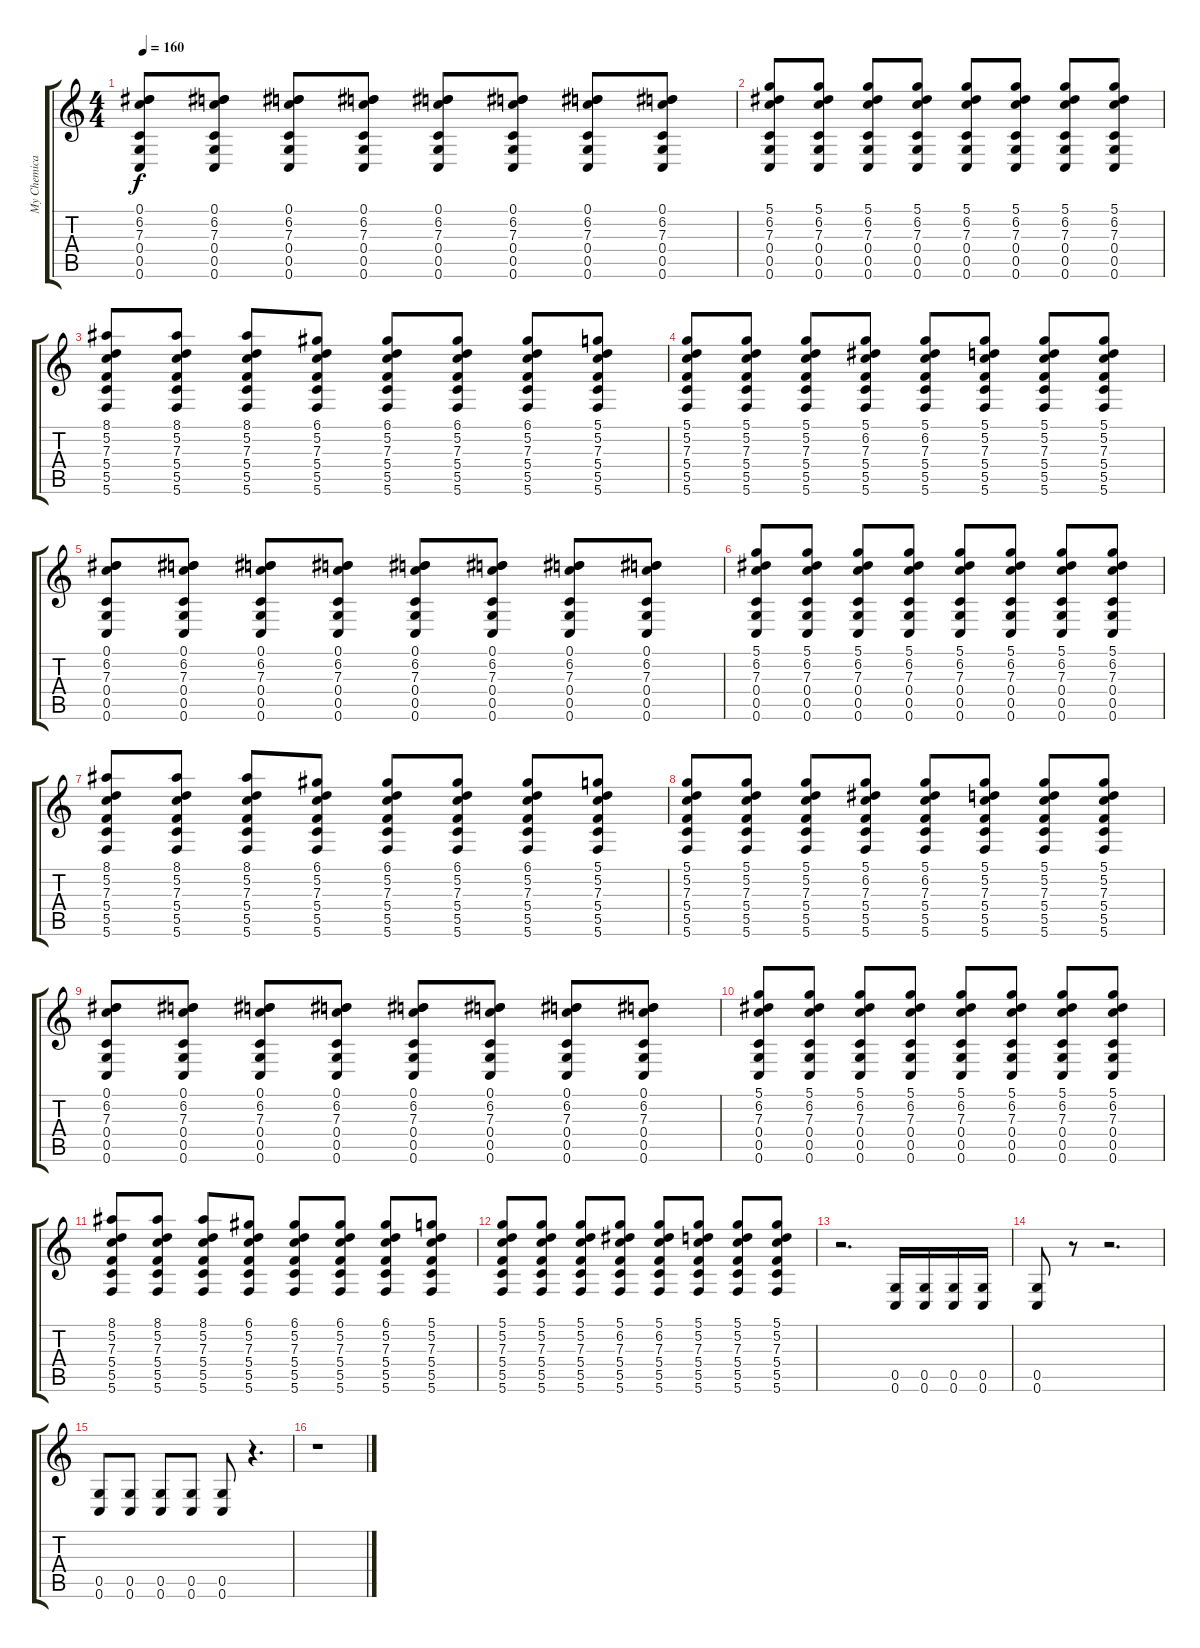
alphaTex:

\track ("My Chemical Kevin" "My Chemica") {instrument overdrivenguitar}
\staff {score tabs}
\tuning (D4 A3 F3 C3 G2 C2) {hide}
\ts (4 4)
\tempo 160
\clef g2
\ks c
(0.1 6.2 7.3 0.4 0.5 0.6).8{dy f} (0.1 6.2 7.3 0.4 0.5 0.6).8 (0.1 6.2 7.3 0.4 0.5 0.6).8 (0.1 6.2 7.3 0.4 0.5 0.6).8 (0.1 6.2 7.3 0.4 0.5 0.6).8 (0.1 6.2 7.3 0.4 0.5 0.6).8 (0.1 6.2 7.3 0.4 0.5 0.6).8 (0.1 6.2 7.3 0.4 0.5 0.6).8 |
(5.1 6.2 7.3 0.4 0.5 0.6).8 (5.1 6.2 7.3 0.4 0.5 0.6).8 (5.1 6.2 7.3 0.4 0.5 0.6).8 (5.1 6.2 7.3 0.4 0.5 0.6).8 (5.1 6.2 7.3 0.4 0.5 0.6).8 (5.1 6.2 7.3 0.4 0.5 0.6).8 (5.1 6.2 7.3 0.4 0.5 0.6).8 (5.1 6.2 7.3 0.4 0.5 0.6).8 |
(8.1 5.2 7.3 5.4 5.5 5.6).8 (8.1 5.2 7.3 5.4 5.5 5.6).8 (8.1 5.2 7.3 5.4 5.5 5.6).8 (6.1 5.2 7.3 5.4 5.5 5.6).8 (6.1 5.2 7.3 5.4 5.5 5.6).8 (6.1 5.2 7.3 5.4 5.5 5.6).8 (6.1 5.2 7.3 5.4 5.5 5.6).8 (5.1 5.2 7.3 5.4 5.5 5.6).8 |
(5.1 5.2 7.3 5.4 5.5 5.6).8 (5.1 5.2 7.3 5.4 5.5 5.6).8 (5.1 5.2 7.3 5.4 5.5 5.6).8 (5.1 6.2 7.3 5.4 5.5 5.6).8 (5.1 6.2 7.3 5.4 5.5 5.6).8 (5.1 5.2 7.3 5.4 5.5 5.6).8 (5.1 5.2 7.3 5.4 5.5 5.6).8 (5.1 5.2 7.3 5.4 5.5 5.6).8 |
(0.1 6.2 7.3 0.4 0.5 0.6).8 (0.1 6.2 7.3 0.4 0.5 0.6).8 (0.1 6.2 7.3 0.4 0.5 0.6).8 (0.1 6.2 7.3 0.4 0.5 0.6).8 (0.1 6.2 7.3 0.4 0.5 0.6).8 (0.1 6.2 7.3 0.4 0.5 0.6).8 (0.1 6.2 7.3 0.4 0.5 0.6).8 (0.1 6.2 7.3 0.4 0.5 0.6).8 |
(5.1 6.2 7.3 0.4 0.5 0.6).8 (5.1 6.2 7.3 0.4 0.5 0.6).8 (5.1 6.2 7.3 0.4 0.5 0.6).8 (5.1 6.2 7.3 0.4 0.5 0.6).8 (5.1 6.2 7.3 0.4 0.5 0.6).8 (5.1 6.2 7.3 0.4 0.5 0.6).8 (5.1 6.2 7.3 0.4 0.5 0.6).8 (5.1 6.2 7.3 0.4 0.5 0.6).8 |
(8.1 5.2 7.3 5.4 5.5 5.6).8 (8.1 5.2 7.3 5.4 5.5 5.6).8 (8.1 5.2 7.3 5.4 5.5 5.6).8 (6.1 5.2 7.3 5.4 5.5 5.6).8 (6.1 5.2 7.3 5.4 5.5 5.6).8 (6.1 5.2 7.3 5.4 5.5 5.6).8 (6.1 5.2 7.3 5.4 5.5 5.6).8 (5.1 5.2 7.3 5.4 5.5 5.6).8 |
(5.1 5.2 7.3 5.4 5.5 5.6).8 (5.1 5.2 7.3 5.4 5.5 5.6).8 (5.1 5.2 7.3 5.4 5.5 5.6).8 (5.1 6.2 7.3 5.4 5.5 5.6).8 (5.1 6.2 7.3 5.4 5.5 5.6).8 (5.1 5.2 7.3 5.4 5.5 5.6).8 (5.1 5.2 7.3 5.4 5.5 5.6).8 (5.1 5.2 7.3 5.4 5.5 5.6).8 |
(0.1 6.2 7.3 0.4 0.5 0.6).8 (0.1 6.2 7.3 0.4 0.5 0.6).8 (0.1 6.2 7.3 0.4 0.5 0.6).8 (0.1 6.2 7.3 0.4 0.5 0.6).8 (0.1 6.2 7.3 0.4 0.5 0.6).8 (0.1 6.2 7.3 0.4 0.5 0.6).8 (0.1 6.2 7.3 0.4 0.5 0.6).8 (0.1 6.2 7.3 0.4 0.5 0.6).8 |
(5.1 6.2 7.3 0.4 0.5 0.6).8 (5.1 6.2 7.3 0.4 0.5 0.6).8 (5.1 6.2 7.3 0.4 0.5 0.6).8 (5.1 6.2 7.3 0.4 0.5 0.6).8 (5.1 6.2 7.3 0.4 0.5 0.6).8 (5.1 6.2 7.3 0.4 0.5 0.6).8 (5.1 6.2 7.3 0.4 0.5 0.6).8 (5.1 6.2 7.3 0.4 0.5 0.6).8 |
(8.1 5.2 7.3 5.4 5.5 5.6).8 (8.1 5.2 7.3 5.4 5.5 5.6).8 (8.1 5.2 7.3 5.4 5.5 5.6).8 (6.1 5.2 7.3 5.4 5.5 5.6).8 (6.1 5.2 7.3 5.4 5.5 5.6).8 (6.1 5.2 7.3 5.4 5.5 5.6).8 (6.1 5.2 7.3 5.4 5.5 5.6).8 (5.1 5.2 7.3 5.4 5.5 5.6).8 |
(5.1 5.2 7.3 5.4 5.5 5.6).8 (5.1 5.2 7.3 5.4 5.5 5.6).8 (5.1 5.2 7.3 5.4 5.5 5.6).8 (5.1 6.2 7.3 5.4 5.5 5.6).8 (5.1 6.2 7.3 5.4 5.5 5.6).8 (5.1 5.2 7.3 5.4 5.5 5.6).8 (5.1 5.2 7.3 5.4 5.5 5.6).8 (5.1 5.2 7.3 5.4 5.5 5.6).8 |
r.2{d} (0.5 0.6).16 (0.5 0.6).16 (0.5 0.6).16 (0.5 0.6).16 |
(0.5 0.6).8 r.8 r.2{d} |
(0.5 0.6).8 (0.5 0.6).8 (0.5 0.6).8 (0.5 0.6).8 (0.5 0.6).8 r.4{d} |
r.1
